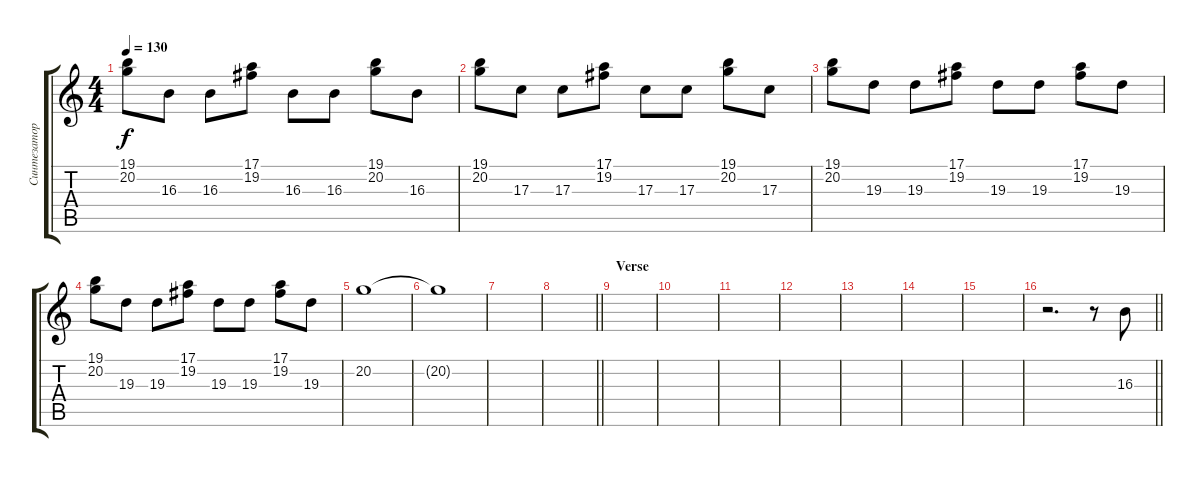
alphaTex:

\track ("Синтезатор" "Синтезатор") {instrument stringensemble1}
\staff {score tabs}
\tuning (E4 B3 G3 D3 A2 E2) {hide}
\ts (4 4)
\tempo 130
\clef g2
\ks c
(19.1 20.2).8{dy f volume 15} 16.3.8 16.3.8 (17.1 19.2).8 16.3.8 16.3.8 (19.1 20.2).8 16.3.8 |
(19.1 20.2).8 17.3.8 17.3.8 (17.1 19.2).8 17.3.8 17.3.8 (19.1 20.2).8 17.3.8 |
(19.1 20.2).8 19.3.8 19.3.8 (17.1 19.2).8 19.3.8 19.3.8 (17.1 19.2).8 19.3.8 |
(19.1 20.2).8 19.3.8 19.3.8 (17.1 19.2).8 19.3.8 19.3.8 (17.1 19.2).8 19.3.8 |
20.2.1{volume 0} |
20.2{t}.1 |
|
\barLineRight lightlight
|
\section ("" "Verse")
|
|
|
|
|
|
|
\barLineRight lightlight
r.2{d} r.8 16.3.8{volume 15}
